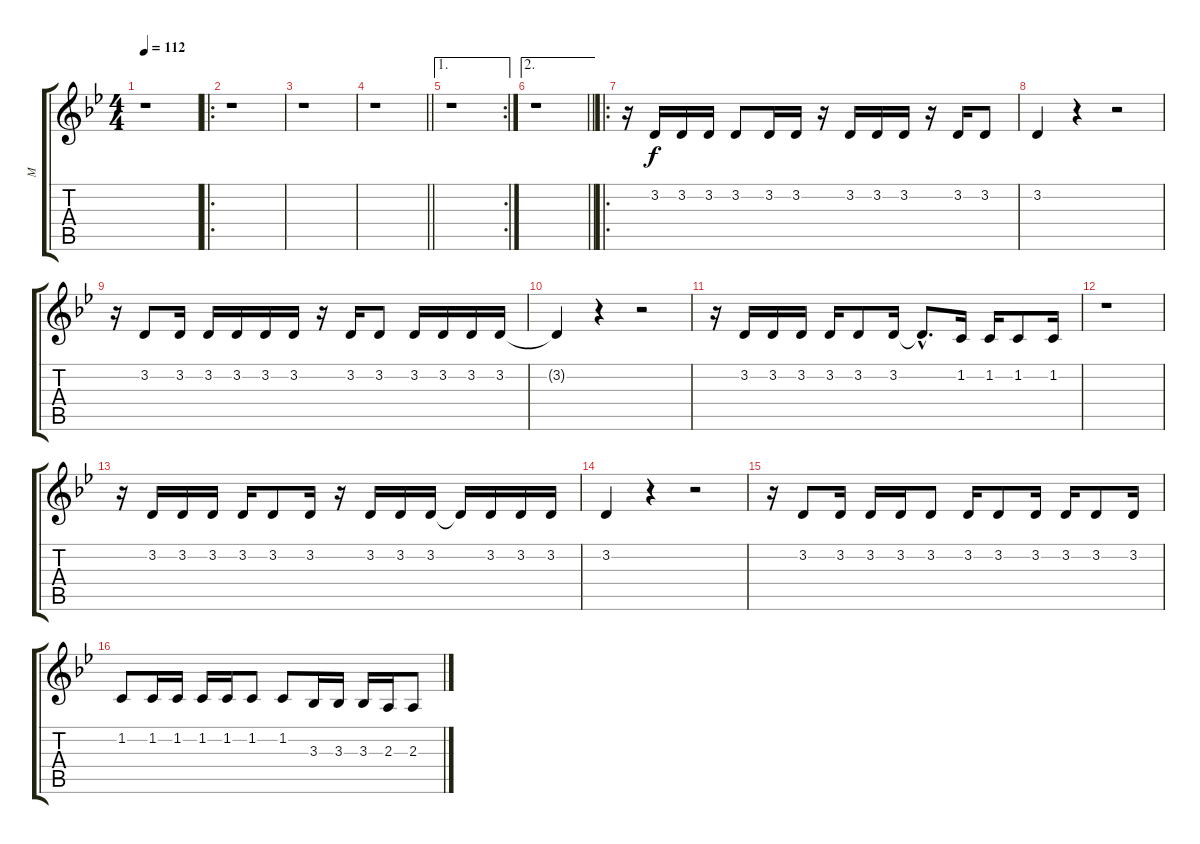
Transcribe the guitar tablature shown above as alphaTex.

\track ("M" "M") {instrument acousticgrandpiano}
\staff {score tabs}
\tuning (E4 B3 G3 D3 A2 E2) {hide}
\ts (4 4)
\tempo 112
\clef g2
\ks bb
r.1{dy f instrument acousticgrandpiano} |
\ro
r.1 |
r.1 |
\barLineRight lightlight
r.1 |
\ae 1
\rc 2
r.1 |
\ae 2
\barLineRight lightlight
r.1 |
\ro
r.16 3.2.16 3.2.16 3.2.16 3.2.8 3.2.16 3.2.16 r.16 3.2.16 3.2.16 3.2.16 r.16 3.2.16 3.2.8 |
3.2.4 r.4 r.2 |
r.16 3.2.8 3.2.16 3.2.16 3.2.16 3.2.16 3.2.16 r.16 3.2.16 3.2.8 3.2.16 3.2.16 3.2.16 3.2.16 |
3.2{t}.4 r.4 r.2 |
r.16 3.2.16 3.2.16 3.2.16 3.2.16 3.2.8 3.2.16 3.2{hac t}.8{d} 1.2.16 1.2.16 1.2.8 1.2.16 |
r.1 |
r.16 3.2.16 3.2.16 3.2.16 3.2.16 3.2.8 3.2.16 r.16 3.2.16 3.2.16 3.2.16 3.2{t}.16 3.2.16 3.2.16 3.2.16 |
3.2.4 r.4 r.2 |
r.16 3.2.8 3.2.16 3.2.16 3.2.16 3.2.8 3.2.16 3.2.8 3.2.16 3.2.16 3.2.8 3.2.16 |
1.2.8 1.2.16 1.2.16 1.2.16 1.2.16 1.2.8 1.2.8 3.3.16 3.3.16 3.3.16 2.3.16 2.3.8
